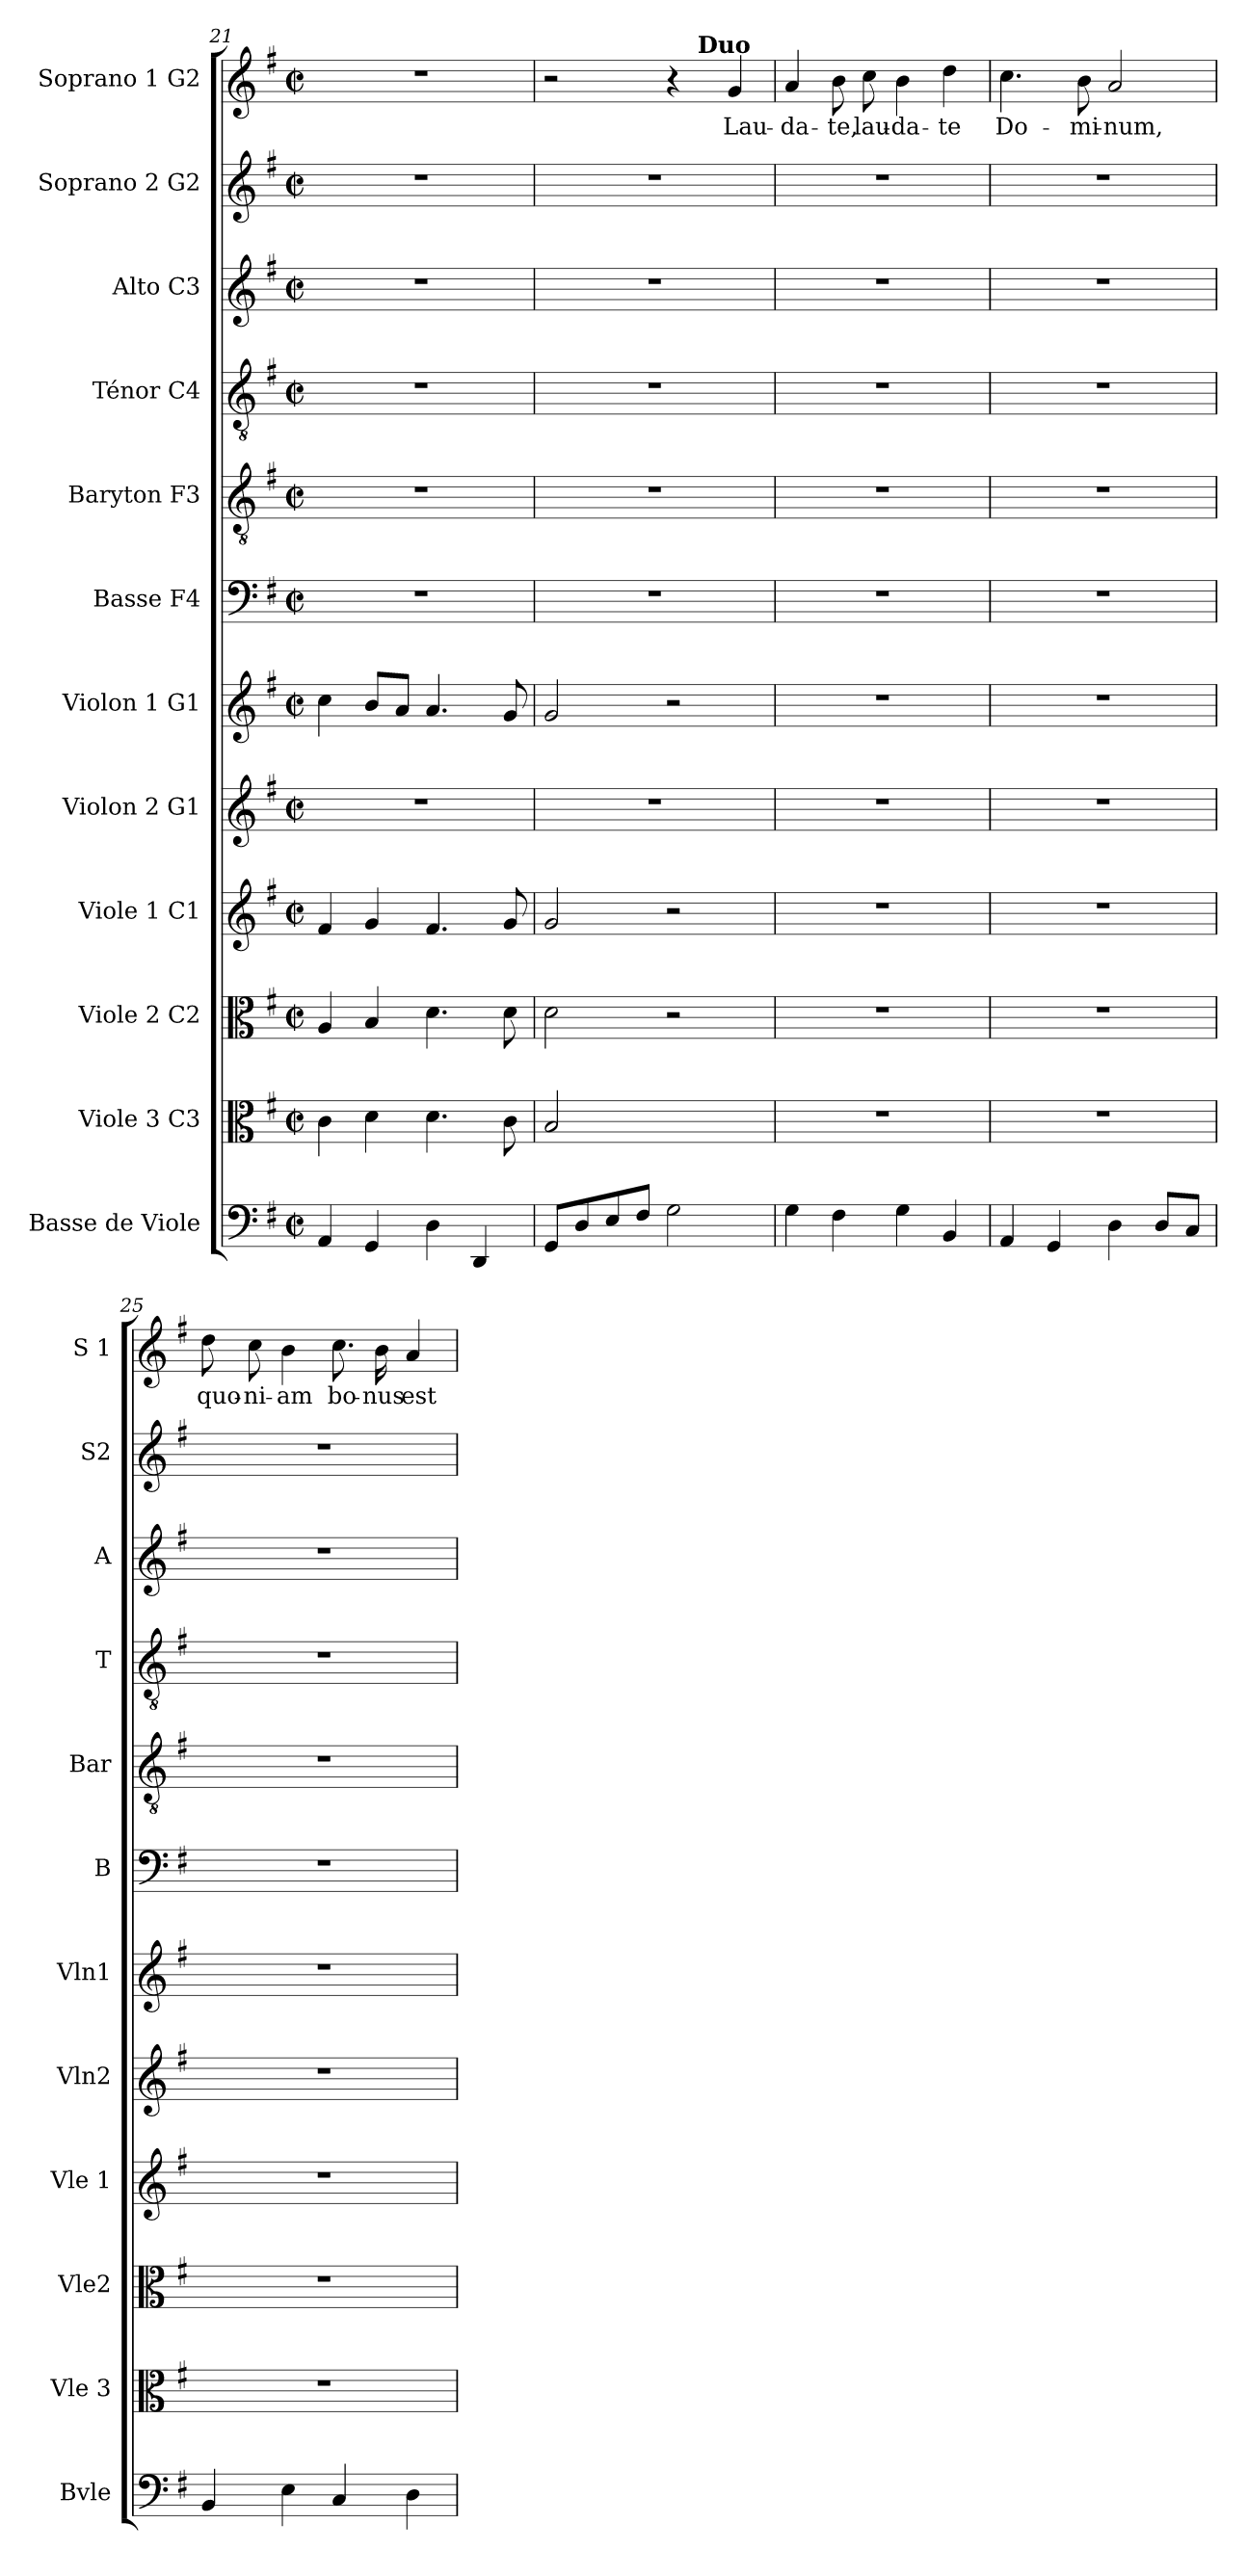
**kern	**kern	**kern	**kern	**kern	**kern	**kern	**kern	**kern	**kern	**kern	**kern	**text
*part12	*part11	*part10	*part9	*part8	*part7	*part6	*part5	*part4	*part3	*part2	*part1	*part1
*staff12	*staff11	*staff10	*staff9	*staff8	*staff7	*staff6	*staff5	*staff4	*staff3	*staff2	*staff1	*staff1
*I"Basse de Viole	*I"Viole 3 C3	*I"Viole 2 C2	*I"Viole 1 C1	*I"Violon 2 G1	*I"Violon 1 G1	*I"Basse F4	*I"Baryton F3	*I"Ténor C4	*I"Alto C3	*I"Soprano 2 G2	*I"Soprano 1 G2	*
*I'Bvle	*I'Vle 3	*I'Vle2	*I'Vle 1	*I'Vln2	*I'Vln1	*I'B	*I'Bar	*I'T	*I'A	*I'S2	*I'S 1	*
*clefF4	*clefC3	*clefC3	*clefG2	*clefG2	*clefG2	*clefF4	*clefGv2	*clefGv2	*clefG2	*clefG2	*clefG2	*
*ITrd7c12	*	*	*	*	*	*	*	*	*	*	*	*
*k[f#]	*k[f#]	*k[f#]	*k[f#]	*k[f#]	*k[f#]	*k[f#]	*k[f#]	*k[f#]	*k[f#]	*k[f#]	*k[f#]	*
*G:	*G:	*G:	*G:	*G:	*G:	*G:	*G:	*G:	*G:	*G:	*G:	*
*M2/2	*M2/2	*M2/2	*M2/2	*M2/2	*M2/2	*M2/2	*M2/2	*M2/2	*M2/2	*M2/2	*M2/2	*
*met(c|)	*met(c|)	*met(c|)	*met(c|)	*met(c|)	*met(c|)	*met(c|)	*met(c|)	*met(c|)	*met(c|)	*met(c|)	*met(c|)	*
=21	=21	=21	=21	=21	=21	=21	=21	=21	=21	=21	=21	=21
4AAA/	4c\	4A/	4f#/	1r	4cc\	1r	1r	1r	1r	1r	1r	.
4GGG/	4d\	4B/	4g/	.	8b/L	.	.	.	.	.	.	.
.	.	.	.	.	8a/J	.	.	.	.	.	.	.
4DD\	4.d\	4.d\	4.f#/	.	4.a/	.	.	.	.	.	.	.
4DDD/	.	.	.	.	.	.	.	.	.	.	.	.
.	8c\	8d\	8g/	.	8g/	.	.	.	.	.	.	.
=22	=22	=22	=22	=22	=22	=22	=22	=22	=22	=22	=22	=22
*	*	*	*	*	*	*	*	*	*	*	*^	*
8GGG/L	2B/	2d\	2g/	1r	2g/	1r	1r	1r	1r	1r	2r	2ryy	.
8DD/	.	.	.	.	.	.	.	.	.	.	.	.	.
8EE/	.	.	.	.	.	.	.	.	.	.	.	.	.
8FF#/J	.	.	.	.	.	.	.	.	.	.	.	.	.
2GG\	2ryy	2r	2r	.	2r	.	.	.	.	.	4r	8ryy	.
!	!	!	!	!	!	!	!	!	!	!	!	!LO:TX:a:B:t=Duo	!
.	.	.	.	.	.	.	.	.	.	.	.	4.ryy	.
!	!	!	!	!	!	!	!	!	!	!	!	!	!LO:LY:b
.	.	.	.	.	.	.	.	.	.	.	4g/	.	Lau-
=23	=23	=23	=23	=23	=23	=23	=23	=23	=23	=23	=23	=23	=23
!	!	!	!	!	!	!	!	!	!	!	!	!	!LO:LY:b
*	*	*	*	*	*	*	*	*	*	*	*v	*v	*
4GG\	1r	1r	1r	1r	1r	1r	1r	1r	1r	1r	4a/	-da-
!	!	!	!	!	!	!	!	!	!	!	!	!LO:LY:b:rj
4FF#\	.	.	.	.	.	.	.	.	.	.	8b\	-te,
!	!	!	!	!	!	!	!	!	!	!	!	!LO:LY:b
.	.	.	.	.	.	.	.	.	.	.	8cc\	lau-
!	!	!	!	!	!	!	!	!	!	!	!	!LO:LY:b
4GG\	.	.	.	.	.	.	.	.	.	.	4b\	-da-
!	!	!	!	!	!	!	!	!	!	!	!	!LO:LY:b:rj
4BBB/	.	.	.	.	.	.	.	.	.	.	4dd\	-te
=24	=24	=24	=24	=24	=24	=24	=24	=24	=24	=24	=24	=24
!	!	!	!	!	!	!	!	!	!	!	!	!LO:LY:b
4AAA/	1r	1r	1r	1r	1r	1r	1r	1r	1r	1r	4.cc\	Do-
4GGG/	.	.	.	.	.	.	.	.	.	.	.	.
!	!	!	!	!	!	!	!	!	!	!	!	!LO:LY:b
.	.	.	.	.	.	.	.	.	.	.	8b\	-mi-
!	!	!	!	!	!	!	!	!	!	!	!	!LO:LY:b
4DD\	.	.	.	.	.	.	.	.	.	.	2a/	-num,
8DD/L	.	.	.	.	.	.	.	.	.	.	.	.
8CC/J	.	.	.	.	.	.	.	.	.	.	.	.
!!LO:PB:g=z
=25	=25	=25	=25	=25	=25	=25	=25	=25	=25	=25	=25	=25
!	!	!	!	!	!	!	!	!	!	!	!	!LO:LY:b
4BBB/	1r	1r	1r	1r	1r	1r	1r	1r	1r	1r	8dd\	quo-
!	!	!	!	!	!	!	!	!	!	!	!	!LO:LY:b
.	.	.	.	.	.	.	.	.	.	.	8cc\	-ni-
!	!	!	!	!	!	!	!	!	!	!	!	!LO:LY:b:rj
4EE\	.	.	.	.	.	.	.	.	.	.	4b\	-am
!	!	!	!	!	!	!	!	!	!	!	!	!LO:LY:b
4CC/	.	.	.	.	.	.	.	.	.	.	8.cc\	bo-
!	!	!	!	!	!	!	!	!	!	!	!	!LO:LY:b:rj
.	.	.	.	.	.	.	.	.	.	.	16b\	-nus
!	!	!	!	!	!	!	!	!	!	!	!	!LO:LY:b
4DD\	.	.	.	.	.	.	.	.	.	.	4a/	est
=	=	=	=	=	=	=	=	=	=	=	=	=
*-	*-	*-	*-	*-	*-	*-	*-	*-	*-	*-	*-	*-
